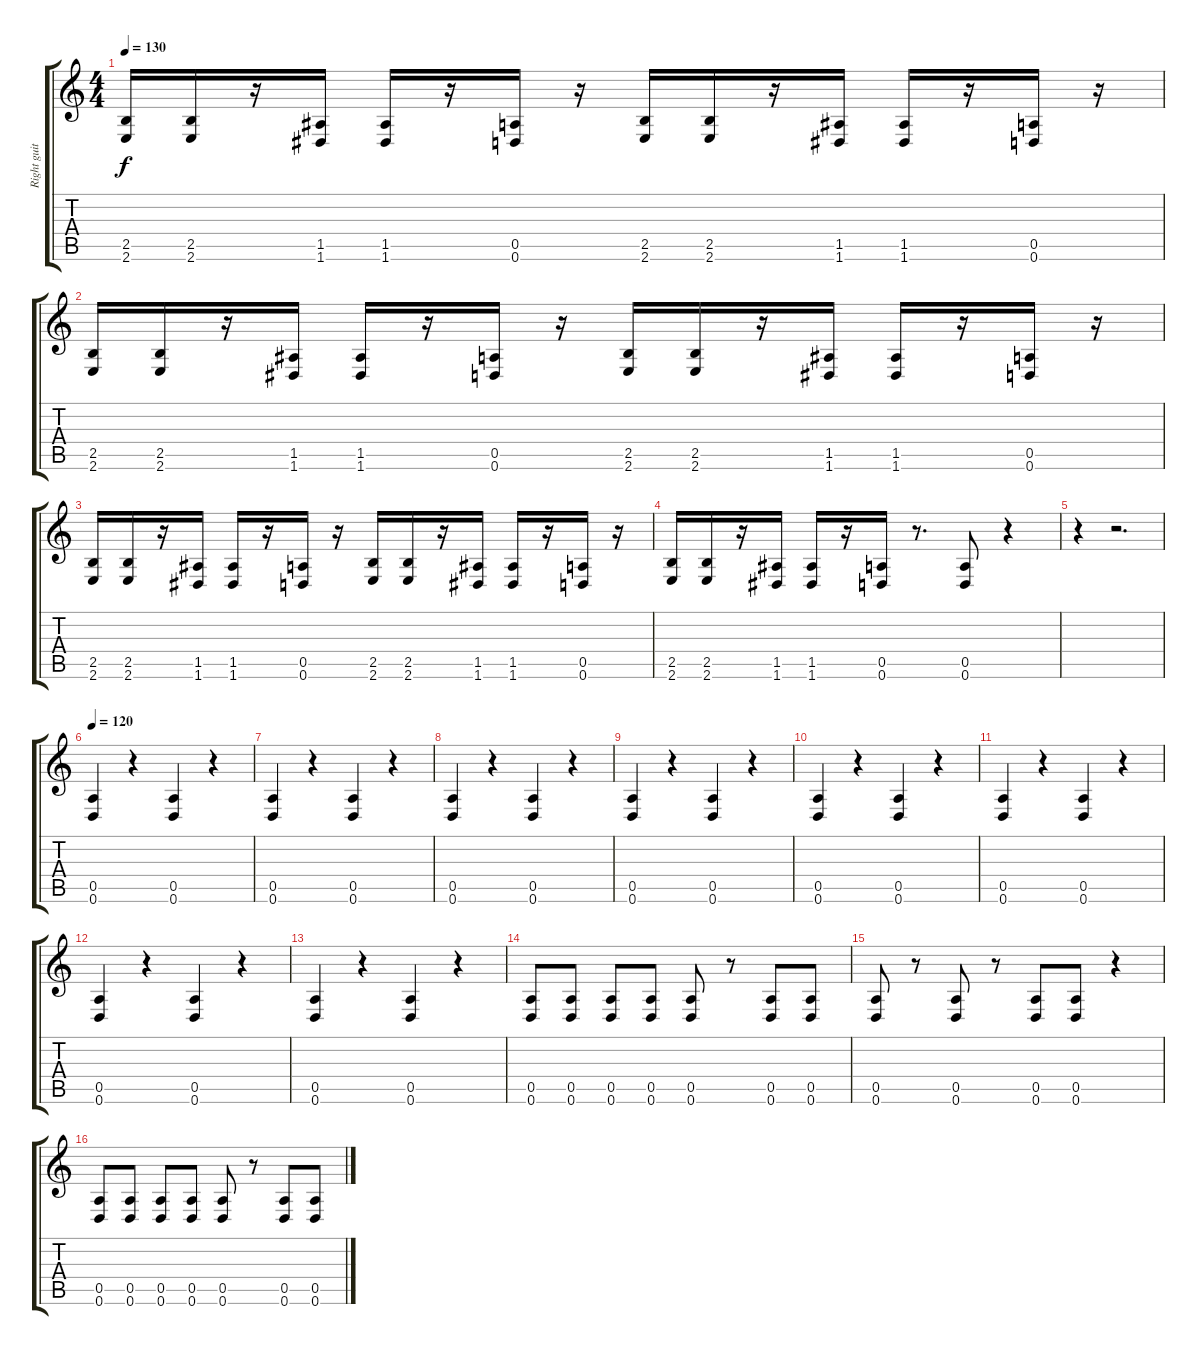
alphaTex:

\track ("Right guitar" "Right guit") {instrument overdrivenguitar}
\staff {score tabs}
\tuning (E4 B3 G3 D3 A2 D2) {hide}
\ts (4 4)
\tempo 130
\clef g2
\ks c
(2.5 2.6).16{dy f} (2.5 2.6).16 r.16 (1.5 1.6).16 (1.5 1.6).16 r.16 (0.5 0.6).16 r.16 (2.5 2.6).16 (2.5 2.6).16 r.16 (1.5 1.6).16 (1.5 1.6).16 r.16 (0.5 0.6).16 r.16 |
(2.5 2.6).16 (2.5 2.6).16 r.16 (1.5 1.6).16 (1.5 1.6).16 r.16 (0.5 0.6).16 r.16 (2.5 2.6).16 (2.5 2.6).16 r.16 (1.5 1.6).16 (1.5 1.6).16 r.16 (0.5 0.6).16 r.16 |
(2.5 2.6).16 (2.5 2.6).16 r.16 (1.5 1.6).16 (1.5 1.6).16 r.16 (0.5 0.6).16 r.16 (2.5 2.6).16 (2.5 2.6).16 r.16 (1.5 1.6).16 (1.5 1.6).16 r.16 (0.5 0.6).16 r.16 |
(2.5 2.6).16 (2.5 2.6).16 r.16 (1.5 1.6).16 (1.5 1.6).16 r.16 (0.5 0.6).16 r.8{d} (0.5 0.6).8 r.4 |
r.4 r.2{d} |
\tempo 120
(0.5 0.6).4 r.4 (0.5 0.6).4 r.4 |
(0.5 0.6).4 r.4 (0.5 0.6).4 r.4 |
(0.5 0.6).4 r.4 (0.5 0.6).4 r.4 |
(0.5 0.6).4 r.4 (0.5 0.6).4 r.4 |
(0.5 0.6).4 r.4 (0.5 0.6).4 r.4 |
(0.5 0.6).4 r.4 (0.5 0.6).4 r.4 |
(0.5 0.6).4 r.4 (0.5 0.6).4 r.4 |
(0.5 0.6).4 r.4 (0.5 0.6).4 r.4 |
(0.5 0.6).8 (0.5 0.6).8 (0.5 0.6).8 (0.5 0.6).8 (0.5 0.6).8 r.8 (0.5 0.6).8 (0.5 0.6).8 |
(0.5 0.6).8 r.8 (0.5 0.6).8 r.8 (0.5 0.6).8 (0.5 0.6).8 r.4 |
(0.5 0.6).8 (0.5 0.6).8 (0.5 0.6).8 (0.5 0.6).8 (0.5 0.6).8 r.8 (0.5 0.6).8 (0.5 0.6).8
